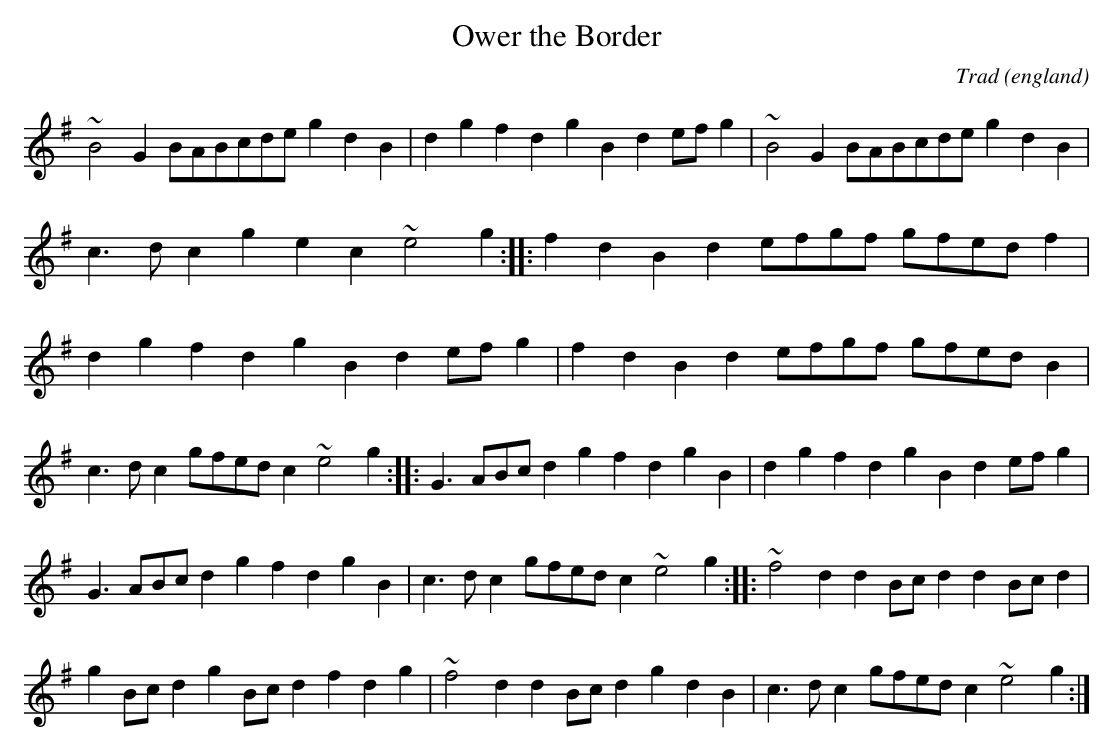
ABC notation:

X:1
T:Ower the Border
O:england
C:Trad
M:9/8l
K:G
~B4 G2 BABcde g2d2B2 |d2g2f2 d2g2B2 d2efg2 |~B4 G2 BABcde g2d2B2 |\
c3dc2 g2e2c2 ~e4 g2  ::\
f2d2B2 d2efgf gfedf2|d2g2f2 d2g2B2 d2efg2|f2d2B2 d2efgf gfedB2|\
c3dc2 gfedc2 ~e4 g2  ::\
G3ABc d2g2f2 d2g2B2 |d2g2f2 d2g2B2 d2efg2 |G3ABc d2g2f2 d2g2B2 |\
c3dc2 gfedc2 ~e4 g2  ::\
~f4 d2 d2Bcd2 d2Bcd2 |g2Bcd2 g2Bcd2 f2d2g2 |~f4 d2 d2Bcd2 g2d2B2 |\
c3dc2 gfedc2 ~e4 g2  :|
